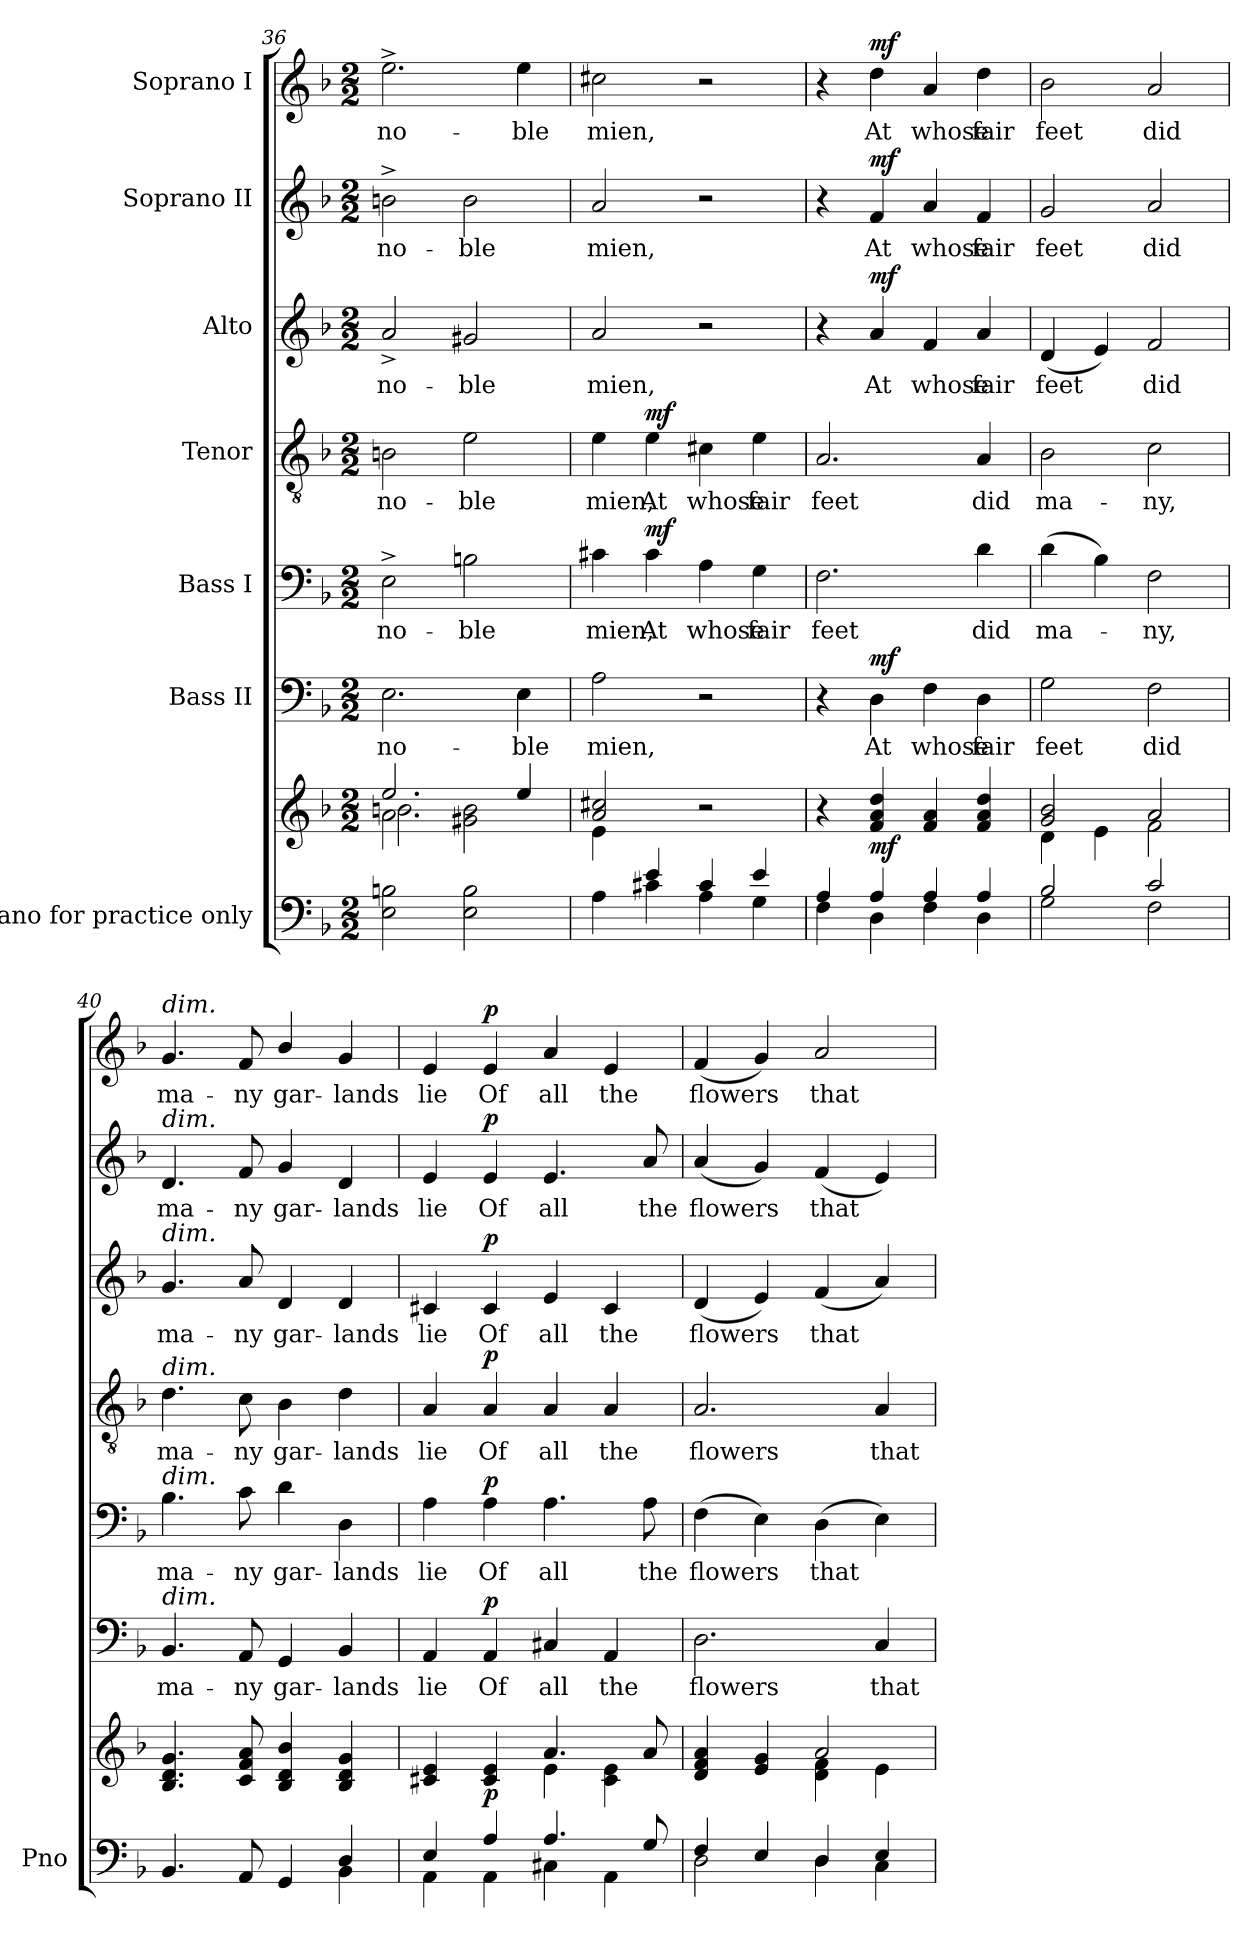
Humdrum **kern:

**kern	**kern	**dynam	**kern	**text	**dynam	**kern	**text	**dynam	**kern	**text	**dynam	**kern	**text	**dynam	**kern	**text	**dynam	**kern	**text	**dynam
*part7	*part7	*part7	*part6	*part6	*part6	*part5	*part5	*part5	*part4	*part4	*part4	*part3	*part3	*part3	*part2	*part2	*part2	*part1	*part1	*part1
*staff8	*staff7	*staff7/8	*staff6	*staff6	*staff6	*staff5	*staff5	*staff5	*staff4	*staff4	*staff4	*staff3	*staff3	*staff3	*staff2	*staff2	*staff2	*staff1	*staff1	*staff1
*I"Piano for practice only	*	*	*I"Bass II	*	*	*I"Bass I	*	*	*I"Tenor	*	*	*I"Alto	*	*	*I"Soprano II	*	*	*I"Soprano I	*	*
*I'Pno	*	*	*	*	*	*	*	*	*	*	*	*	*	*	*	*	*	*	*	*
*clefF4	*clefG2	*	*clefF4	*	*	*clefF4	*	*	*clefGv2	*	*	*clefG2	*	*	*clefG2	*	*	*clefG2	*	*
*k[b-]	*k[b-]	*	*k[b-]	*	*	*k[b-]	*	*	*k[b-]	*	*	*k[b-]	*	*	*k[b-]	*	*	*k[b-]	*	*
*M2/2	*M2/2	*	*M2/2	*	*	*M2/2	*	*	*M2/2	*	*	*M2/2	*	*	*M2/2	*	*	*M2/2	*	*
=36	=36	=36	=36	=36	=36	=36	=36	=36	=36	=36	=36	=36	=36	=36	=36	=36	=36	=36	=36	=36
*	*^	*	*	*	*	*	*	*	*	*	*	*	*	*	*	*	*	*	*	*
*	*	*^	*	*	*	*	*	*	*	*	*	*	*	*	*	*	*	*	*	*	*
*	*	*	*^	*	*	*	*	*	*	*	*	*	*	*	*	*	*	*	*	*	*	*
!	!	!	!	!	!	!	!LO:LY:b	!	!	!LO:LY:b	!	!	!LO:LY:b	!	!	!LO:LY:b	!	!	!LO:LY:b	!	!	!LO:LY:b	!
2E\ 2Bn\	2.ee/	2a\	2ryy	2.bn\	.	2.E\	no-	.	2E^\	no-	.	2Bn\	no-	.	2a^/	no-	.	2bn^\	no-	.	2.ee^\	no-	.
!	!	!	!	!	!	!	!	!	!	!LO:LY:b	!	!	!LO:LY:b	!	!	!LO:LY:b	!	!	!LO:LY:b	!	!	!	!
2E\ 2B\	.	2ryy	2g#X\ 2b\	.	.	.	.	.	2Bn\	-ble	.	2e\	-ble	.	2g#X/	-ble	.	2b\	-ble	.	.	.	.
!	!	!	!	!	!	!	!LO:LY:b	!	!	!	!	!	!	!	!	!	!	!	!	!	!	!LO:LY:b	!
.	4ee/	.	.	4ryy	.	4E\	-ble	.	.	.	.	.	.	.	.	.	.	.	.	.	4ee\	-ble	.
=37	=37	=37	=37	=37	=37	=37	=37	=37	=37	=37	=37	=37	=37	=37	=37	=37	=37	=37	=37	=37	=37	=37	=37
*^	*	*	*	*	*	*	*	*	*	*	*	*	*	*	*	*	*	*	*	*	*	*	*
!	!	!	!	!	!	!	!	!LO:LY:b	!	!	!LO:LY:b	!	!	!LO:LY:b	!	!	!LO:LY:b	!	!	!LO:LY:b	!	!	!LO:LY:b	!
*	*	*	*v	*v	*v	*	*	*	*	*	*	*	*	*	*	*	*	*	*	*	*	*	*	*
4A\	4ryy	2a/ 2cc#X/	4e\	.	2A\	mien,	.	4c#X\	mien,	.	4e\	mien,	.	2a/	mien,	.	2a/	mien,	.	2cc#X\	mien,	.
!	!	!	!	!	!	!	!	!	!LO:LY:b	!LO:DY:a	!	!LO:LY:b	!LO:DY:a	!	!	!	!	!	!	!	!	!
4e/	4c#X\	.	2.ryy	.	.	.	.	4c#\	At	mf	4e\	At	mf	.	.	.	.	.	.	.	.	.
!	!	!	!	!	!	!	!	!	!LO:LY:b	!	!	!LO:LY:b	!	!	!	!	!	!	!	!	!	!
4c#/	4A\	2r	.	.	2r	.	.	4A\	whose	.	4c#X\	whose	.	2r	.	.	2r	.	.	2r	.	.
!	!	!	!	!	!	!	!	!	!LO:LY:b	!	!	!LO:LY:b	!	!	!	!	!	!	!	!	!	!
4e/	4G\	.	.	.	.	.	.	4G\	fair	.	4e\	fair	.	.	.	.	.	.	.	.	.	.
*	*	*v	*v	*	*	*	*	*	*	*	*	*	*	*	*	*	*	*	*	*	*	*
!!LO:LB:g=z
=38	=38	=38	=38	=38	=38	=38	=38	=38	=38	=38	=38	=38	=38	=38	=38	=38	=38	=38	=38	=38	=38
*	*^	*	*	*	*	*	*	*	*	*	*	*	*	*	*	*	*	*	*	*	*
!	!	!	!	!	!	!	!	!	!LO:LY:b	!	!	!LO:LY:b	!	!	!	!	!	!	!	!	!	!
4A/	4F\	4ryy	4r	.	4r	.	.	2.F\	feet	.	2.A/	feet	.	4r	.	.	4r	.	.	4r	.	.
!	!	!	!	!LO:DY:b	!	!LO:LY:b	!LO:DY:a	!	!	!	!	!	!	!	!LO:LY:b	!LO:DY:a	!	!LO:LY:b	!LO:DY:a	!	!LO:LY:b	!LO:DY:a
4A/	2.ryy	4D\	4f/ 4a/ 4dd/	mf	4D\	At	mf	.	.	.	.	.	.	4a/	At	mf	4f/	At	mf	4dd\	At	mf
!	!	!	!	!	!	!LO:LY:b	!	!	!	!	!	!	!	!	!LO:LY:b	!	!	!LO:LY:b	!	!	!LO:LY:b	!
4A/	.	4F\	4f/ 4a/	.	4F\	whose	.	.	.	.	.	.	.	4f/	whose	.	4a/	whose	.	4a/	whose	.
!	!	!	!	!	!	!LO:LY:b	!	!	!LO:LY:b	!	!	!LO:LY:b	!	!	!LO:LY:b	!	!	!LO:LY:b	!	!	!LO:LY:b	!
4A/	.	4D\	4f/ 4a/ 4dd/	.	4D\	fair	.	4d\	did	.	4A/	did	.	4a/	fair	.	4f/	fair	.	4dd\	fair	.
=39	=39	=39	=39	=39	=39	=39	=39	=39	=39	=39	=39	=39	=39	=39	=39	=39	=39	=39	=39	=39	=39	=39
*	*	*	*^	*	*	*	*	*	*	*	*	*	*	*	*	*	*	*	*	*	*	*
!	!	!	!	!	!	!	!LO:LY:b	!	!	!LO:LY:b	!	!	!LO:LY:b	!	!	!LO:LY:b	!	!	!LO:LY:b	!	!	!LO:LY:b	!
*	*v	*v	*	*	*	*	*	*	*	*	*	*	*	*	*	*	*	*	*	*	*	*	*
2B-/	2G\	2g/ 2b-/	4d\	.	2G\	feet	.	(4d\	ma-	.	2B-\	ma-	.	(4d/	feet	.	2g/	feet	.	2b-\	feet	.
.	.	.	4e\	.	.	.	.	4B-\)	.	.	.	.	.	4e/)	.	.	.	.	.	.	.	.
!	!	!	!	!	!	!LO:LY:b	!	!	!LO:LY:b	!	!	!LO:LY:b	!	!	!LO:LY:b	!	!	!LO:LY:b	!	!	!LO:LY:b	!
2c/	2F\	2a/	2f\	.	2F\	did	.	2F\	-ny,	.	2c\	-ny,	.	2f/	did	.	2a/	did	.	2a/	did	.
=40	=40	=40	=40	=40	=40	=40	=40	=40	=40	=40	=40	=40	=40	=40	=40	=40	=40	=40	=40	=40	=40	=40
!	!	!	!	!	!	!	!	!	!	!	!	!	!	!	!	!	!	!	!	!LO:TX:a:i:t=dim.	!	!
!	!	!	!	!	!	!	!	!	!	!	!	!	!	!	!	!	!LO:TX:a:i:t=dim.	!	!	!	!	!
!	!	!	!	!	!	!	!	!	!	!	!	!	!	!LO:TX:a:i:t=dim.	!	!	!	!	!	!	!	!
!	!	!	!	!	!	!	!	!	!	!	!LO:TX:a:i:t=dim.	!	!	!	!	!	!	!	!	!	!	!
!	!	!	!	!	!	!	!	!LO:TX:a:i:t=dim.	!	!	!	!	!	!	!	!	!	!	!	!	!	!
!	!	!	!	!	!LO:TX:a:i:t=dim.	!	!	!	!	!	!	!	!	!	!	!	!	!	!	!	!	!
!	!	!LO:TX:b:i:t=dim.	!	!	!	!	!	!	!	!	!	!	!	!	!	!	!	!	!	!	!	!
!	!	!	!	!	!	!LO:LY:b	!	!	!LO:LY:b	!	!	!LO:LY:b	!	!	!LO:LY:b	!	!	!LO:LY:b	!	!	!LO:LY:b	!
*	*	*v	*v	*	*	*	*	*	*	*	*	*	*	*	*	*	*	*	*	*	*	*
4.BB-/	2.ryy	4.B-/ 4.d/ 4.g/	.	4.BB-/	ma-	.	4.B-\	ma-	.	4.d\	ma-	.	4.g/	ma-	.	4.d/	ma-	.	4.g/	ma-	.
!	!	!	!	!	!LO:LY:b	!	!	!LO:LY:b	!	!	!LO:LY:b	!	!	!LO:LY:b	!	!	!LO:LY:b	!	!	!LO:LY:b	!
8AA/	.	8c/ 8f/ 8a/	.	8AA/	-ny	.	8c\	-ny	.	8c\	-ny	.	8a/	-ny	.	8f/	-ny	.	8f/	-ny	.
!	!	!	!	!	!LO:LY:b	!	!	!LO:LY:b	!	!	!LO:LY:b	!	!	!LO:LY:b	!	!	!LO:LY:b	!	!	!LO:LY:b	!
4GG/	.	4B-/ 4d/ 4b-/	.	4GG/	gar-	.	4d\	gar-	.	4B-\	gar-	.	4d/	gar-	.	4g/	gar-	.	4b-/	gar-	.
!	!	!	!	!	!LO:LY:b	!	!	!LO:LY:b	!	!	!LO:LY:b	!	!	!LO:LY:b	!	!	!LO:LY:b	!	!	!LO:LY:b	!
4D/	4BB-\	4B-/ 4d/ 4g/	.	4BB-/	-lands	.	4D\	-lands	.	4d\	-lands	.	4d/	-lands	.	4d/	-lands	.	4g/	-lands	.
=41	=41	=41	=41	=41	=41	=41	=41	=41	=41	=41	=41	=41	=41	=41	=41	=41	=41	=41	=41	=41	=41
*	*	*^	*	*	*	*	*	*	*	*	*	*	*	*	*	*	*	*	*	*	*
!	!	!	!	!	!	!LO:LY:b	!	!	!LO:LY:b	!	!	!LO:LY:b	!	!	!LO:LY:b	!	!	!LO:LY:b	!	!	!LO:LY:b	!
4E/	4AA\	4c#X/ 4e/	2ryy	.	4AA/	lie	.	4A\	lie	.	4A/	lie	.	4c#X/	lie	.	4e/	lie	.	4e/	lie	.
!	!	!	!	!LO:DY:b	!	!LO:LY:b	!LO:DY:a	!	!LO:LY:b	!LO:DY:a	!	!LO:LY:b	!LO:DY:a	!	!LO:LY:b	!LO:DY:a	!	!LO:LY:b	!LO:DY:a	!	!LO:LY:b	!LO:DY:a
4A/	4AA\	4c#/ 4e/	.	p	4AA/	Of	p	4A\	Of	p	4A/	Of	p	4c#/	Of	p	4e/	Of	p	4e/	Of	p
!	!	!	!	!	!	!LO:LY:b	!	!	!LO:LY:b	!	!	!LO:LY:b	!	!	!LO:LY:b	!	!	!LO:LY:b	!	!	!LO:LY:b	!
4.A/	4C#X\	4.a/	4e\	.	4C#X/	all	.	4.A\	all	.	4A/	all	.	4e/	all	.	4.e/	all	.	4a/	all	.
!	!	!	!	!	!	!LO:LY:b	!	!	!	!	!	!LO:LY:b	!	!	!LO:LY:b	!	!	!	!	!	!LO:LY:b	!
.	4AA\	.	4c#\ 4e\	.	4AA/	the	.	.	.	.	4A/	the	.	4c#/	the	.	.	.	.	4e/	the	.
!	!	!	!	!	!	!	!	!	!LO:LY:b	!	!	!	!	!	!	!	!	!LO:LY:b	!	!	!	!
8G/	.	8a/	.	.	.	.	.	8A\	the	.	.	.	.	.	.	.	8a/	the	.	.	.	.
=42	=42	=42	=42	=42	=42	=42	=42	=42	=42	=42	=42	=42	=42	=42	=42	=42	=42	=42	=42	=42	=42	=42
*	*^	*	*	*	*	*	*	*	*	*	*	*	*	*	*	*	*	*	*	*	*	*
!	!	!	!	!	!	!	!LO:LY:b	!	!	!LO:LY:b	!	!	!LO:LY:b	!	!	!LO:LY:b	!	!	!LO:LY:b	!	!	!LO:LY:b	!
4F/	2.ryy	2D\	4d/ 4f/ 4a/	2ryy	.	2.D\	flowers	.	(4F\	flowers	.	2.A/	flowers	.	(4d/	flowers	.	(4a/	flowers	.	(4f/	flowers	.
4E/	.	.	4e/ 4g/	.	.	.	.	.	4E\)	.	.	.	.	.	4e/)	.	.	4g/)	.	.	4g/)	.	.
!	!	!	!	!	!	!	!	!	!	!LO:LY:b	!	!	!	!	!	!LO:LY:b	!	!	!LO:LY:b	!	!	!LO:LY:b	!
4D/	.	4D\	2a/	4d\ 4f\	.	.	.	.	(4D\	that	.	.	.	.	(4f/	that	.	(4f/	that	.	2a/	that	.
!	!	!	!	!	!	!	!LO:LY:b	!	!	!	!	!	!LO:LY:b	!	!	!	!	!	!	!	!	!	!
4E/	4C\	4ryy	.	4e\	.	4C/	that	.	4E\)	.	.	4A/	that	.	4a/)	.	.	4e/)	.	.	.	.	.
*v	*v	*v	*	*	*	*	*	*	*	*	*	*	*	*	*	*	*	*	*	*	*	*	*
*	*v	*v	*	*	*	*	*	*	*	*	*	*	*	*	*	*	*	*	*	*	*
=	=	=	=	=	=	=	=	=	=	=	=	=	=	=	=	=	=	=	=	=
*-	*-	*-	*-	*-	*-	*-	*-	*-	*-	*-	*-	*-	*-	*-	*-	*-	*-	*-	*-	*-
